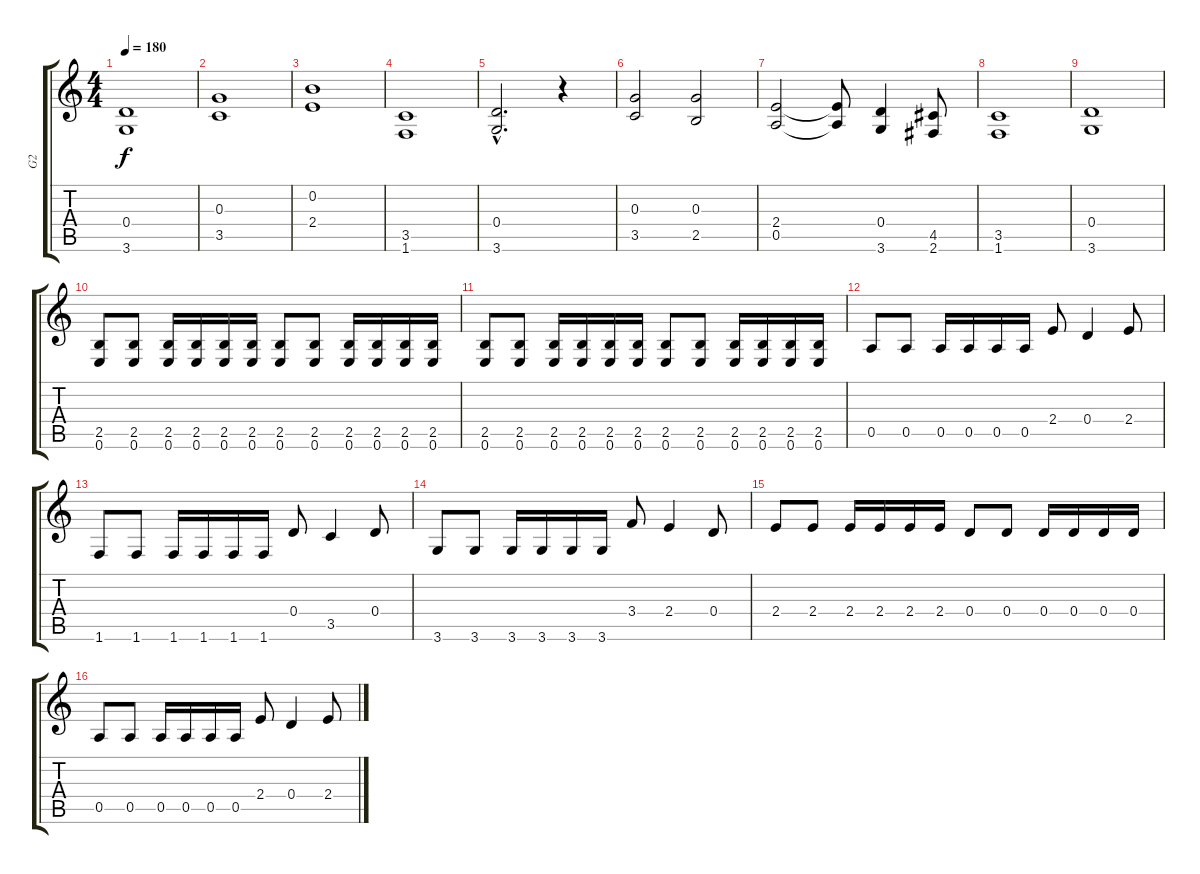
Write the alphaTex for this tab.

\track ("G2" "G2") {instrument distortionguitar}
\staff {score tabs}
\tuning (E4 B3 G3 D3 A2 E2) {hide}
\ts (4 4)
\tempo 180
\clef g2
\ks c
(0.4 3.6).1{dy f} |
(0.3 3.5).1 |
(0.2 2.4).1 |
(3.5 1.6).1 |
(0.4{hac} 3.6{hac}).2{d} r.4 |
(0.3 3.5).2 (0.3 2.5).2 |
(2.4 0.5).2 (2.4{t} 0.5{t}).8 (0.4 3.6).4 (4.5 2.6).8 |
(3.5 1.6).1 |
(0.4 3.6).1 |
(2.5 0.6).8 (2.5 0.6).8 (2.5 0.6).16 (2.5 0.6).16 (2.5 0.6).16 (2.5 0.6).16 (2.5 0.6).8 (2.5 0.6).8 (2.5 0.6).16 (2.5 0.6).16 (2.5 0.6).16 (2.5 0.6).16 |
(2.5 0.6).8 (2.5 0.6).8 (2.5 0.6).16 (2.5 0.6).16 (2.5 0.6).16 (2.5 0.6).16 (2.5 0.6).8 (2.5 0.6).8 (2.5 0.6).16 (2.5 0.6).16 (2.5 0.6).16 (2.5 0.6).16 |
0.5.8 0.5.8 0.5.16 0.5.16 0.5.16 0.5.16 2.4.8 0.4.4 2.4.8 |
1.6.8 1.6.8 1.6.16 1.6.16 1.6.16 1.6.16 0.4.8 3.5.4 0.4.8 |
3.6.8 3.6.8 3.6.16 3.6.16 3.6.16 3.6.16 3.4.8 2.4.4 0.4.8 |
2.4.8 2.4.8 2.4.16 2.4.16 2.4.16 2.4.16 0.4.8 0.4.8 0.4.16 0.4.16 0.4.16 0.4.16 |
0.5.8 0.5.8 0.5.16 0.5.16 0.5.16 0.5.16 2.4.8 0.4.4 2.4.8
